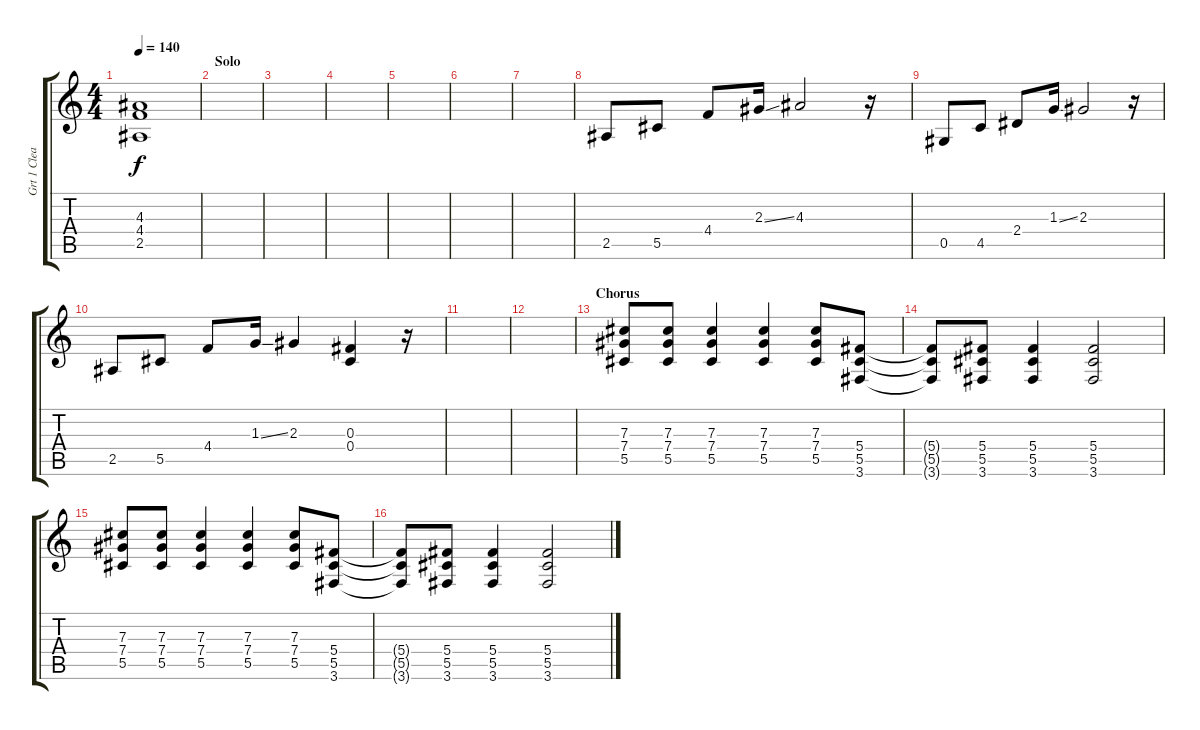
\track ("Grt 1 Clean Muted" "Grt 1 Clea") {instrument electricguitarmuted}
\staff {score tabs}
\tuning (Eb4 Bb3 Gb3 Db3 Ab2 Eb2) {hide}
\ts (4 4)
\tempo 140
\clef g2
\ks c
(4.3 4.4 2.5).1{dy f} |
\section ("" "Solo")
|
|
|
|
|
|
2.5.8 5.5.8 4.4.8 2.3{ss}.16 4.3.2 r.16 |
0.5.8 4.5.8 2.4.8 1.3{ss}.16 2.3.2 r.16 |
2.5.8 5.5.8 4.4.8 1.3{ss}.16 2.3.4 (0.3 0.4).4 r.16 |
|
|
\section ("" "Chorus")
(7.3 7.4 5.5).8 (7.3 7.4 5.5).8 (7.3 7.4 5.5).4 (7.3 7.4 5.5).4 (7.3 7.4 5.5).8 (5.4 5.5 3.6).8 |
(5.4{t} 5.5{t} 3.6{t}).8 (5.4 5.5 3.6).8 (5.4 5.5 3.6).4 (5.4 5.5 3.6).2 |
(7.3 7.4 5.5).8 (7.3 7.4 5.5).8 (7.3 7.4 5.5).4 (7.3 7.4 5.5).4 (7.3 7.4 5.5).8 (5.4 5.5 3.6).8 |
(5.4{t} 5.5{t} 3.6{t}).8 (5.4 5.5 3.6).8 (5.4 5.5 3.6).4 (5.4 5.5 3.6).2
